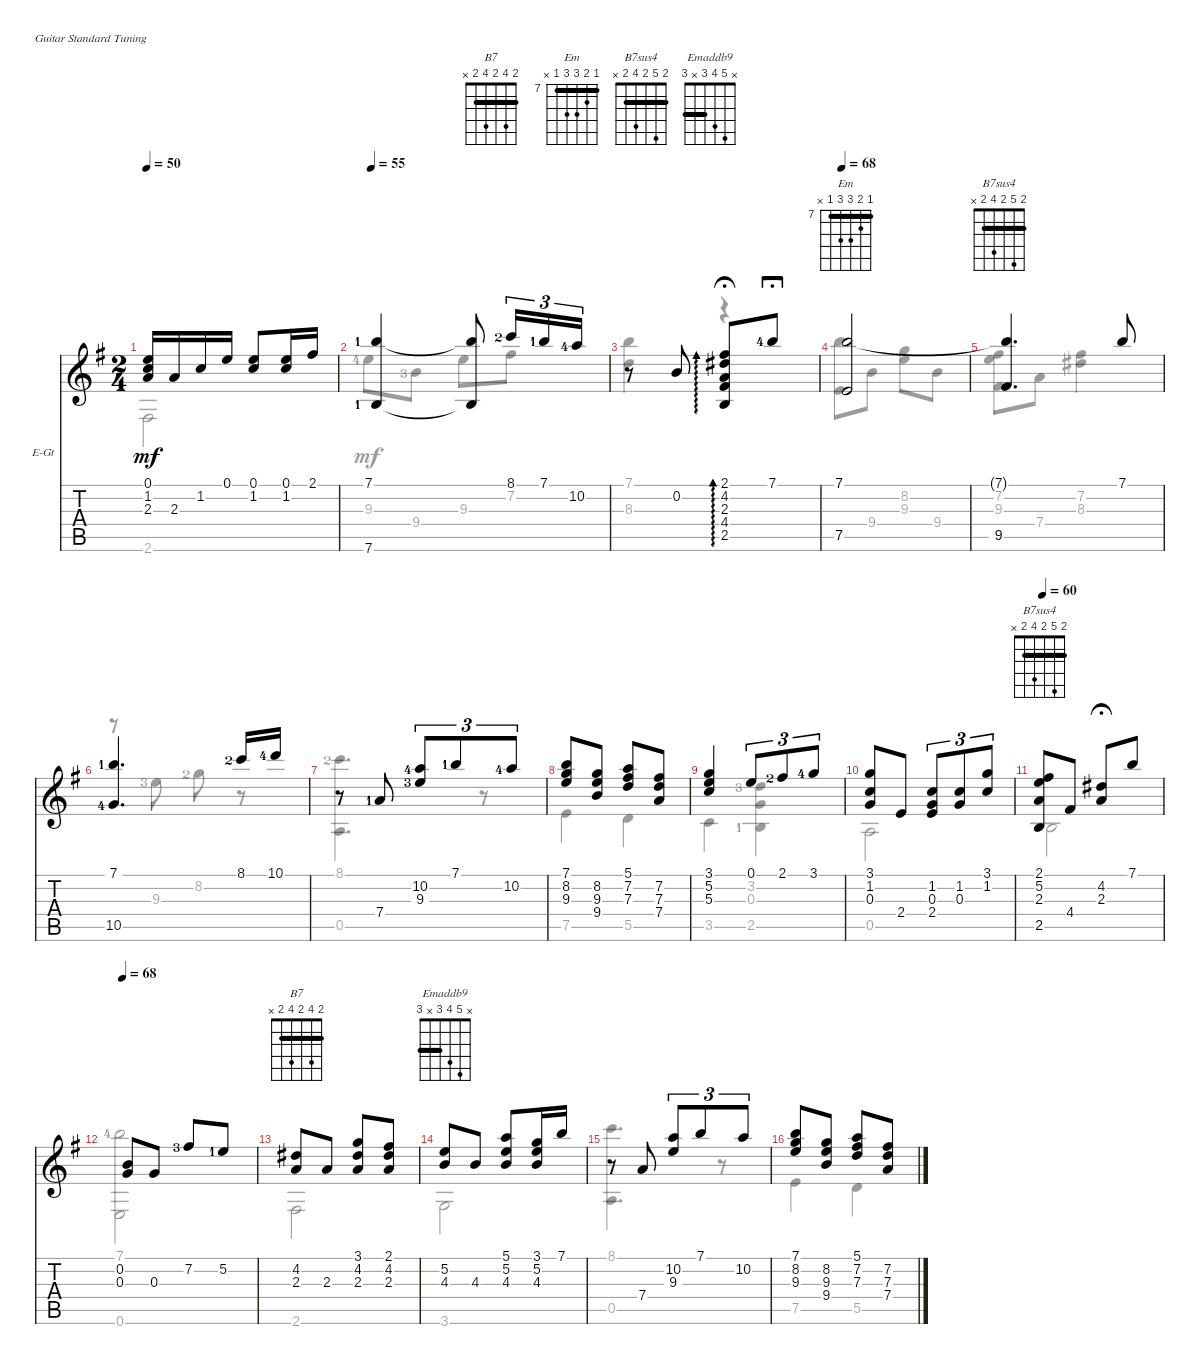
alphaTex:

\defaultSystemsLayout 4
\bracketExtendMode nobrackets
\firstSystemTrackNameOrientation horizontal
\otherSystemsTrackNameOrientation horizontal
\chordDiagramsInScore
\track ("Jazz Guitar" "E-Gt") {instrument electricguitarjazz}
\staff {score tabs}
\tuning (E4 B3 G3 D3 A2 E2)
\chord ("B7" 2 4 2 4 2 x) {barre (2 2)}
\chord ("Em" 7 8 9 9 7 x) {firstfret 7 barre 7}
\chord ("B7sus4" 7 7 9 7 9 x) {firstfret 7 barre (7 7)}
\chord ("B7sus4" 2 5 2 4 2 x) {barre (2 2)}
\chord ("Emaddb9" x 5 4 3 x 3) {barre 3}
\voice
\ts (2 4)
\tempo 50
\clef g2
\ks eminor
(2.3{t} 1.2{t} 0.1{t}).16{dy mf} 2.3.16 1.2.16 0.1.16 (0.1 1.2).8 (0.1 1.2).16 2.1.16 |
\tempo 55
(7.6{lf 2} 7.1{lf 2}).4 (7.1{t} 7.6{t}).8 8.1{lf 3}.16{tu (3 2)} 7.1{lf 2}.16{tu (3 2)} 10.2{lf 5}.16{tu (3 2)} |
r.8 0.2.8 (2.5 4.4 4.2 2.3 2.1).8{ad 0 fermata (medium 0.5)} 7.1{lf 5}.8{fermata (long 1)} |
\tempo 68
(7.1 7.5).2{ch "Em"} |
(7.1{t} 9.5).4{d ch "B7sus4"} 7.1.8 |
(7.1{lf 2} 10.5{lf 5}).4{d} 8.1{lf 3}.16 10.1{lf 5}.16 |
r.8 7.4{lf 2}.8 (9.3{lf 4} 10.2{lf 5}).8{tu (3 2)} 7.1{lf 2}.8{tu (3 2)} 10.2{lf 5}.8{tu (3 2)} |
(9.3 8.2 7.1).8 (8.2 9.4 9.3).8 (7.3 7.2 5.1).8 (7.4 7.3 7.2).8 |
(5.3 5.2 3.1).4 0.1.8{tu (3 2)} 2.1{lf 3}.8{tu (3 2)} 3.1{lf 5}.8{tu (3 2)} |
(0.3 1.2 3.1).8 2.4.8 (1.2 2.4 0.3).8{tu (3 2)} (0.3 1.2).8{tu (3 2)} (1.2 3.1).8{tu (3 2)} |
\tempo 60
(2.5 2.3 5.2 2.1).8{ch "B7sus4"} 4.4.8 (2.3 4.2).8{fermata (medium 0.22)} 7.1.8 |
\tempo 68
(0.3 0.2).8 0.3.8 7.2{lf 4}.8 5.2{lf 2}.8 |
(2.3 4.2).8{ch "B7"} 2.3.8 (3.1 2.3 4.2).8 (2.1 2.3 4.2).8 |
(4.3 5.2).8{ch "Emaddb9"} 4.3.8 (5.1 4.3 5.2).8 (3.1 4.3 5.2).16 7.1.16 |
r.8 7.4.8 (9.3 10.2).8{tu (3 2)} 7.1.8{tu (3 2)} 10.2.8{tu (3 2)} |
(9.3 8.2 7.1).8 (8.2 9.4 9.3).8 (7.3 7.2 5.1).8 (7.4 7.3 7.2).8
\voice
\clef g2
\ottava regular
\simile none
\ks eminor
|
9.3{lf 5}.8 9.4{lf 4}.8 9.3.8 7.2.8 |
(7.1 8.3).4 r.4{ad 0 fermata (medium 0.5)} |
(7.1 7.5).8 9.4.8 (9.3 8.2).8 9.4.8 |
(9.3 7.2 9.5).8 7.4.8 (8.3 7.2).4 |
r.8 9.3{lf 4}.8 8.2{lf 3}.8 r.8 |
(0.5 8.1{lf 3}).4{d} r.8 |
7.5.4 5.5.4 |
3.5.4 (2.5{lf 2} 0.3 3.2{lf 4}).4 |
0.5.2 |
2.5.2 |
(0.6 7.1{lf 5}).2 |
2.6.2 |
3.6.2 |
(0.5 8.1).4{d} r.8 |
7.5.4 5.5.4
\voice
\clef g2
\ottava regular
\simile none
\ks eminor
2.6.2{dy mf} |
|
|
|
|
|
|
|
|
|
|
|
|
|
|
